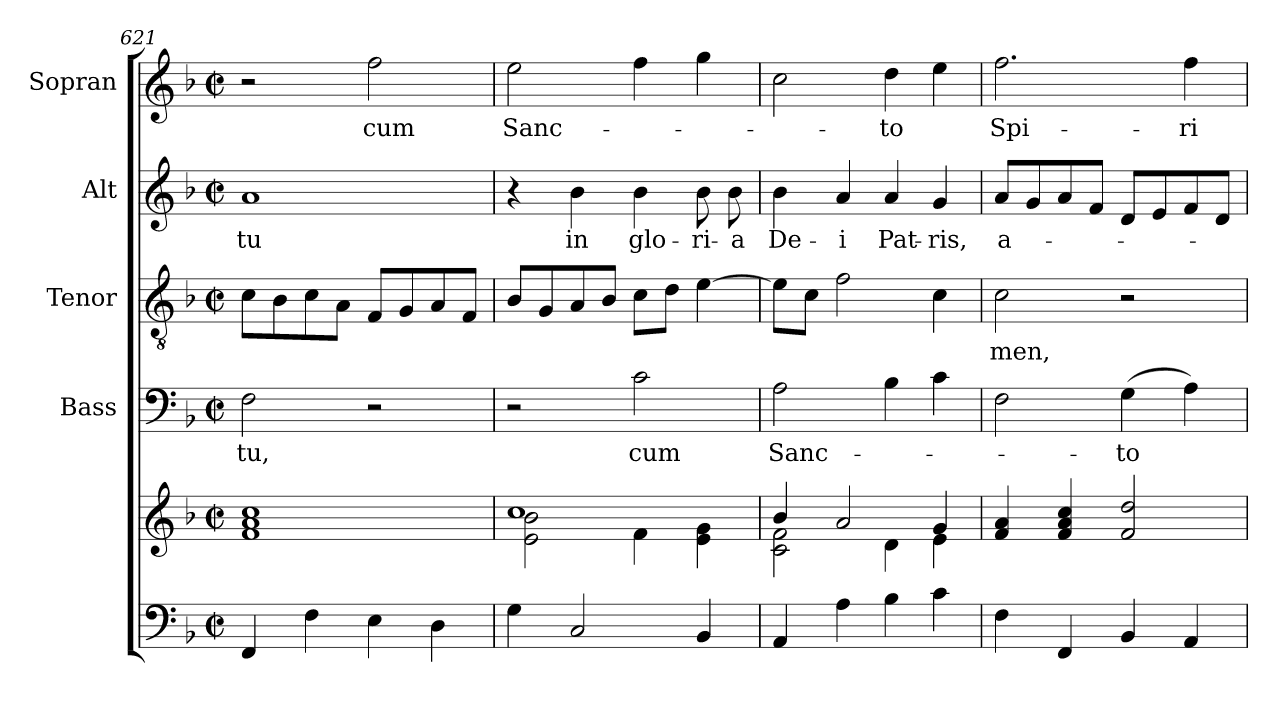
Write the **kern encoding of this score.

**kern	**kern	**kern	**text	**kern	**text	**kern	**text	**kern	**text
*part5	*part5	*part4	*part4	*part3	*part3	*part2	*part2	*part1	*part1
*staff6	*staff5	*staff4	*staff4	*staff3	*staff3	*staff2	*staff2	*staff1	*staff1
*	*	*I"Bass	*	*I"Tenor	*	*I"Alt	*	*I"Sopran	*
*	*	*I'B.	*	*I'T.	*	*I'A.	*	*I'S.	*
*clefF4	*clefG2	*clefF4	*	*clefGv2	*	*clefG2	*	*clefG2	*
*k[b-]	*k[b-]	*k[b-]	*	*k[b-]	*	*k[b-]	*	*k[b-]	*
*F:	*F:	*F:	*	*F:	*	*F:	*	*F:	*
*M2/2	*M2/2	*M2/2	*	*M2/2	*	*M2/2	*	*M2/2	*
*met(c|)	*met(c|)	*met(c|)	*	*met(c|)	*	*met(c|)	*	*met(c|)	*
=621	=621	=621	=621	=621	=621	=621	=621	=621	=621
!	!	!	!LO:LY:b	!	!	!	!LO:LY:b	!	!
4FF/	1f 1a 1cc	2F\	-tu,	8c\L	.	1a	-tu	2r	.
.	.	.	.	8B-\	.	.	.	.	.
4F\	.	.	.	8c\	.	.	.	.	.
.	.	.	.	8A\J	.	.	.	.	.
!	!	!	!	!	!	!	!	!	!LO:LY:b
4E\	.	2r	.	8F/L	.	.	.	2ff\	cum
.	.	.	.	8G/	.	.	.	.	.
4D\	.	.	.	8A/	.	.	.	.	.
.	.	.	.	8F/J	.	.	.	.	.
=622	=622	=622	=622	=622	=622	=622	=622	=622	=622
*	*^	*	*	*	*	*	*	*	*
!	!	!	!	!	!	!	!	!	!	!LO:LY:b
4G\	1cc	2e\ 2b-\	2r	.	8B-/L	.	4r	.	2ee\	Sanc-
.	.	.	.	.	8G/	.	.	.	.	.
!	!	!	!	!	!	!	!	!LO:LY:b	!	!
2C/	.	.	.	.	8A/	.	4b-\	in	.	.
.	.	.	.	.	8B-/J	.	.	.	.	.
!	!	!	!	!LO:LY:b	!	!	!	!LO:LY:b	!	!
.	.	4f\	2c\	cum	8c\L	.	4b-\	glo-	4ff\	.
.	.	.	.	.	8d\J	.	.	.	.	.
!	!	!	!	!	!	!	!	!LO:LY:b	!	!
4BB-/	.	4e\ 4g\	.	.	[4e\	.	8b-\	-ri-	4gg\	.
!	!	!	!	!	!	!	!	!LO:LY:b	!	!
.	.	.	.	.	.	.	8b-\	-a	.	.
=623	=623	=623	=623	=623	=623	=623	=623	=623	=623	=623
!	!	!	!	!LO:LY:b	!	!	!	!LO:LY:b	!	!
4AA/	4b-/	2c\ 2f\	2A\	Sanc-	8e\L]	.	4b-\	De-	2cc\	.
.	.	.	.	.	8c\J	.	.	.	.	.
!	!	!	!	!	!	!	!	!LO:LY:b	!	!
4A\	2a/	.	.	.	2f\	.	4a/	-i	.	.
!	!	!	!	!	!	!	!	!LO:LY:b	!	!LO:LY:b
4B-\	.	4d\	4B-\	.	.	.	4a/	Pat-	4dd\	-to
!	!	!	!	!	!	!	!	!LO:LY:b	!	!
4c\	4g/	4e\	4c\	.	4c\	.	4g/	-ris,	4ee\	.
=624	=624	=624	=624	=624	=624	=624	=624	=624	=624	=624
!	!	!	!	!	!	!LO:LY:b	!	!LO:LY:b	!	!LO:LY:b
*	*v	*v	*	*	*	*	*	*	*	*
4F\	4f/ 4a/	2F\	.	2c\	-men,	8a/L	a-	2.ff\	Spi-
.	.	.	.	.	.	8g/	.	.	.
4FF/	4f/ 4a/ 4cc/	.	.	.	.	8a/	.	.	.
.	.	.	.	.	.	8f/J	.	.	.
!	!	!	!LO:LY:b	!	!	!	!	!	!
4BB-/	2f/ 2dd/	(>4G\	-to	2r	.	8d/L	.	.	.
.	.	.	.	.	.	8e/	.	.	.
!	!	!	!	!	!	!	!	!	!LO:LY:b
4AA/	.	4A\)	.	.	.	8f/	.	4ff\	-ri-
.	.	.	.	.	.	8d/J	.	.	.
=	=	=	=	=	=	=	=	=	=
*-	*-	*-	*-	*-	*-	*-	*-	*-	*-
